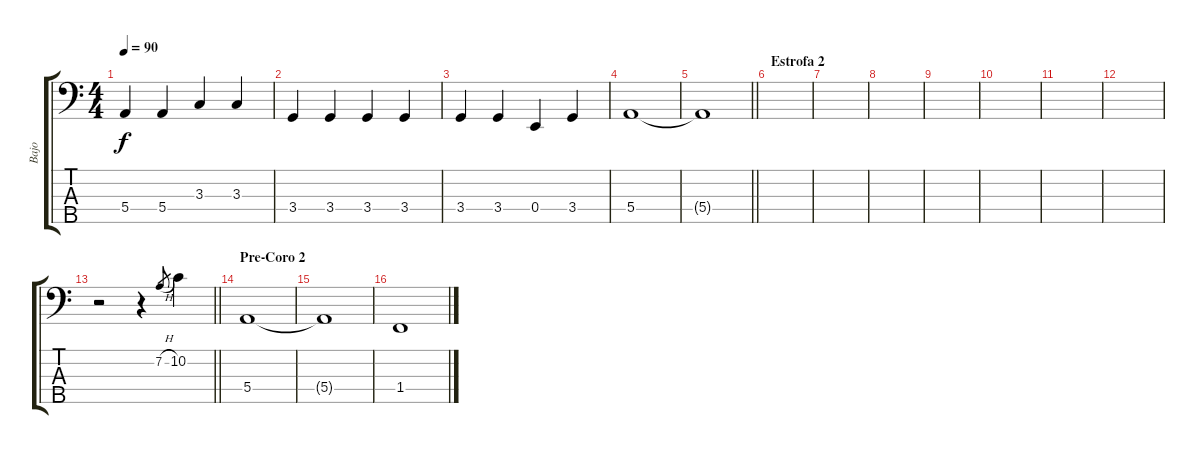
\track ("Bajo" "Bajo") {instrument electricbassfinger}
\staff {score tabs}
\tuning (G2 D2 A1 E1 B0) {hide}
\ts (4 4)
\tempo 90
\clef f4
\ks c
5.4.4{dy f} 5.4.4 3.3.4 3.3.4 |
3.4.4 3.4.4 3.4.4 3.4.4 |
3.4.4 3.4.4 0.4.4 3.4.4 |
5.4.1 |
\barLineRight lightlight
5.4{t}.1 |
\section ("" "Estrofa 2")
|
|
|
|
|
|
|
\barLineRight lightlight
r.2 r.4 7.2{h}.8{gr} 10.2.4 |
\section ("" "Pre-Coro 2")
5.4.1 |
5.4{t}.1 |
1.4.1
